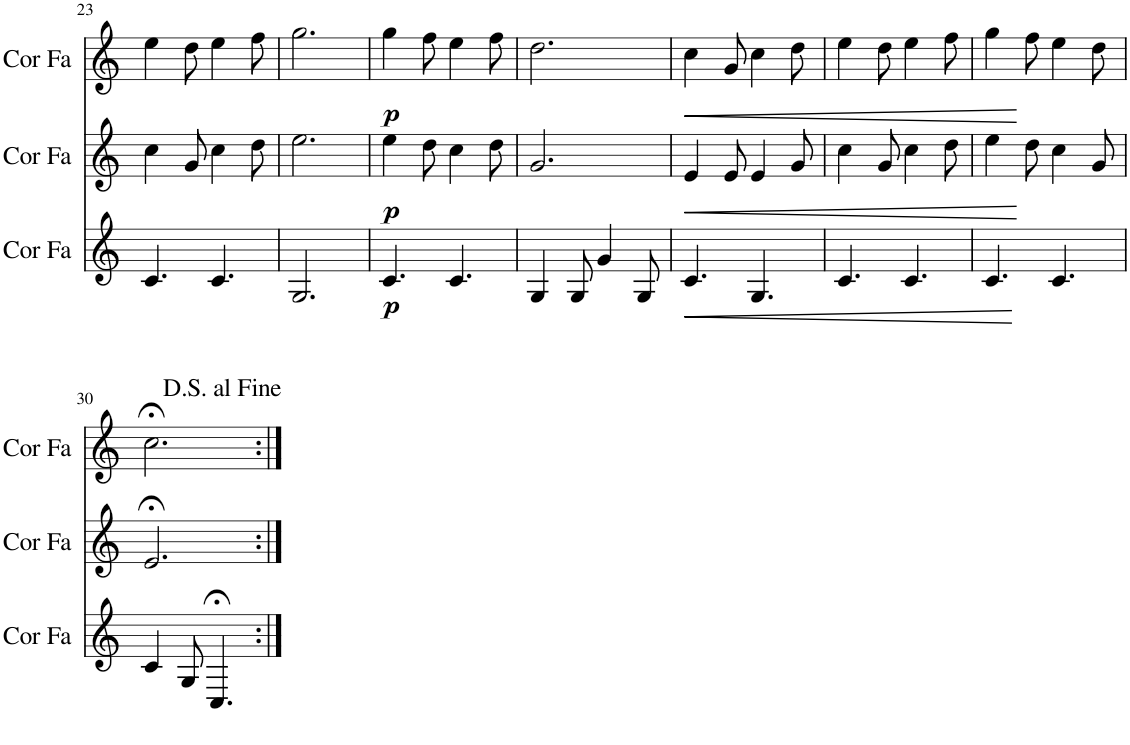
**kern	**dynam	**kern	**dynam	**kern	**dynam
*part3	*part3	*part2	*part2	*part1	*part1
*staff3	*staff3	*staff2	*staff2	*staff1	*staff1
*I"Cor en Fa	*	*I"Cor en Fa	*	*I"Cor en Fa	*
*I'Cor Fa	*	*I'Cor Fa	*	*I'Cor Fa	*
!!LO:PB:g=z
*clefG2	*	*clefG2	*	*clefG2	*
*Trd4c7	*	*Trd4c7	*	*Trd4c7	*
*k[]	*	*k[]	*	*k[]	*
*M6/8	*	*M6/8	*	*M6/8	*
=23	=23	=23	=23	=23	=23
4.c/	.	4cc\	.	4ee\	.
.	.	8g/	.	8dd\	.
4.c/	.	4cc\	.	4ee\	.
.	.	8dd\	.	8ff\	.
=24	=24	=24	=24	=24	=24
2.G/	.	2.ee\	.	2.gg\	.
=25	=25	=25	=25	=25	=25
!	!LO:DY:b	!	!LO:DY:b	!	!LO:DY:b
4.c/	p	4ee\	p	4gg\	p
.	.	8dd\	.	8ff\	.
4.c/	.	4cc\	.	4ee\	.
.	.	8dd\	.	8ff\	.
=26	=26	=26	=26	=26	=26
4G/	.	2.g/	.	2.dd\	.
8G/	.	.	.	.	.
4g/	.	.	.	.	.
8G/	.	.	.	.	.
=27	=27	=27	=27	=27	=27
!	!LO:HP:b	!	!LO:HP:b	!	!LO:HP:b
4.c/	<	4e/	<	4cc\	<
.	.	8e/	.	8g/	.
4.G/	.	4e/	.	4cc\	.
.	.	8g/	.	8dd\	.
.	[	.	[	.	[
=28	=28	=28	=28	=28	=28
4.c/	.	4cc\	.	4ee\	.
.	.	8g/	.	8dd\	.
4.c/	.	4cc\	.	4ee\	.
.	.	8dd\	.	8ff\	.
=29	=29	=29	=29	=29	=29
4.c/	.	4ee\	.	4gg\	.
.	.	8dd\	.	8ff\	.
4.c/	.	4cc\	.	4ee\	.
.	.	8g/	.	8dd\	.
!!LO:LB:g=z
=30	=30	=30	=30	=30	=30
4c/	.	2.e;</	.	2.cc;<\	.
8G/	.	.	.	.	.
4.C;</	.	.	.	.	.
=:|!	=:|!	=:|!	=:|!	=:|!	=:|!
*-	*-	*-	*-	*-	*-
